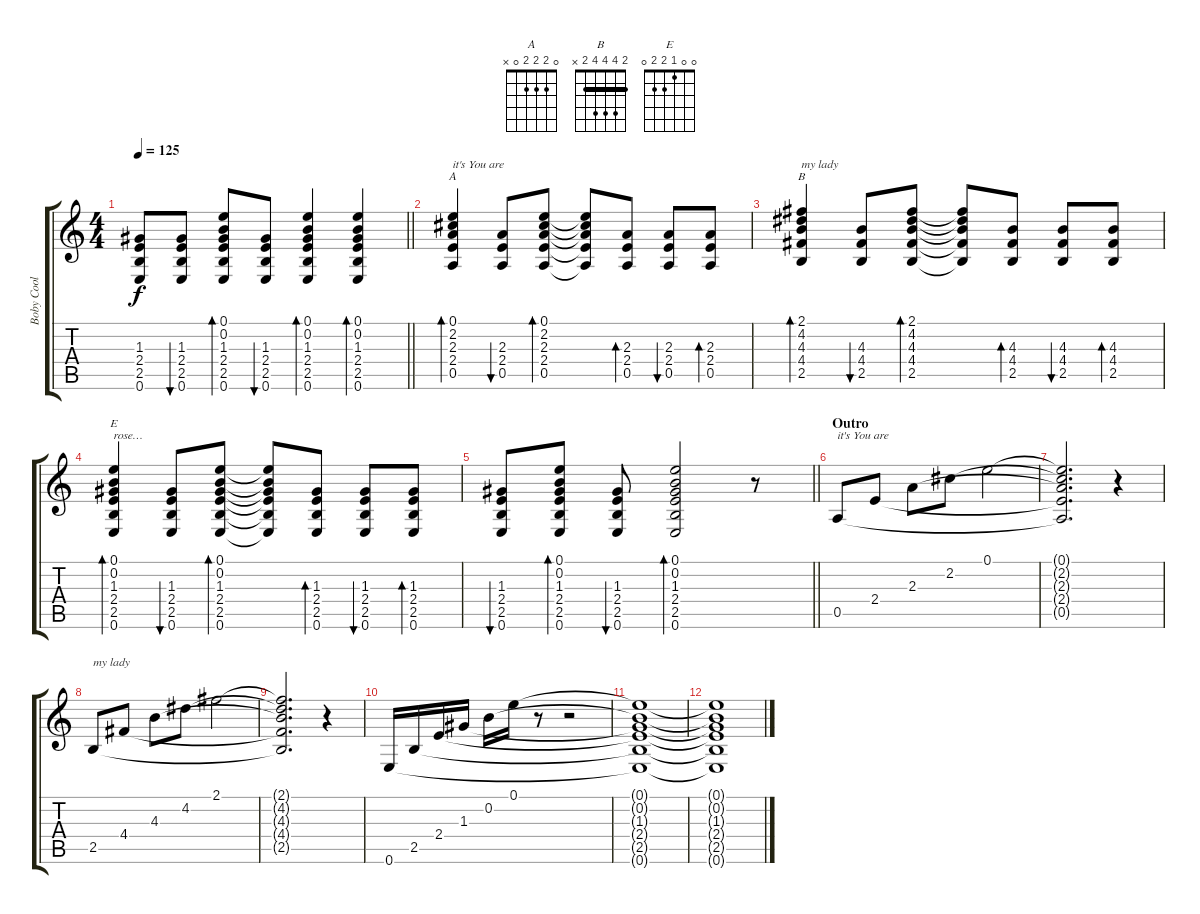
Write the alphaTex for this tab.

\track ("Boby Cool" "Boby Cool") {instrument acousticguitarsteel}
\staff {score tabs}
\tuning (E4 B3 G3 D3 A2 E2) {hide}
\chord ("A" 0 2 2 2 0 x)
\chord ("B" 2 4 4 4 2 x) {barre 2}
\chord ("E" 0 0 1 2 2 0)
\ts (4 4)
\tempo 125
\clef g2
\barLineRight lightlight
\ks c
(1.3{t} 2.4{t} 2.5{t} 0.6{t}).8{dy f} (1.3 2.4 2.5 0.6).8{bu 120} (0.1 0.2 1.3 2.4 2.5 0.6).8{bd 120} (1.3 2.4 2.5 0.6).8{bu 120} (0.1 0.2 1.3 2.4 2.5 0.6).4{bd 120} (0.1 0.2 1.3 2.4 2.5 0.6).4{bd 120} |
(0.1 2.2 2.3 2.4 0.5).4{bd 120 ch "A" txt "it's You are"} (2.3 2.4 0.5).8{bu 120} (0.1 2.2 2.3 2.4 0.5).8{bd 120} (0.1{t} 2.2{t} 2.3{t} 2.4{t} 0.5{t}).8 (2.3 2.4 0.5).8{bd 60} (2.3 2.4 0.5).8{bu 60} (2.3 2.4 0.5).8{bd 60} |
(2.1 4.2 4.3 4.4 2.5).4{bd 120 ch "B" txt "my lady"} (4.3 4.4 2.5).8{bu 120} (2.1 4.2 4.3 4.4 2.5).8{bd 120} (2.1{t} 4.2{t} 4.3{t} 4.4{t} 2.5{t}).8 (4.3 4.4 2.5).8{bd 60} (4.3 4.4 2.5).8{bu 60} (4.3 4.4 2.5).8{bd 60} |
(0.1 0.2 1.3 2.4 2.5 0.6).4{bd 120 ch "E" txt "rose…"} (1.3 2.4 2.5 0.6).8{bu 120} (0.1 0.2 1.3 2.4 2.5 0.6).8{bd 120} (0.1{t} 0.2{t} 1.3{t} 2.4{t} 2.5{t} 0.6{t}).8 (1.3 2.4 2.5 0.6).8{bd 60} (1.3 2.4 2.5 0.6).8{bu 60} (1.3 2.4 2.5 0.6).8{bd 60} |
\barLineRight lightlight
(1.3 2.4 2.5 0.6).8{bu 120} (0.1 0.2 1.3 2.4 2.5 0.6).8{bd 120} (1.3 2.4 2.5 0.6).8{bu 120} (0.1 0.2 1.3 2.4 2.5 0.6).2{bd 120} r.8 |
\section ("" "Outro")
0.5.8{txt "it's You are"} 2.4.8 2.3.8 2.2.8 0.1.2 |
(0.1{t} 2.2{t} 2.3{t} 2.4{t} 0.5{t}).2{d} r.4 |
2.5.8{txt "my lady"} 4.4.8 4.3.8 4.2.8 2.1.2 |
(2.1{t} 4.2{t} 4.3{t} 4.4{t} 2.5{t}).2{d} r.4 |
0.6.16 2.5.16 2.4.16 1.3.16 0.2.16 0.1.16 r.8 r.2 |
(0.1{t} 0.2{t} 1.3{t} 2.4{t} 2.5{t} 0.6{t}).1 |
(0.1{t} 0.2{t} 1.3{t} 2.4{t} 2.5{t} 0.6{t}).1
